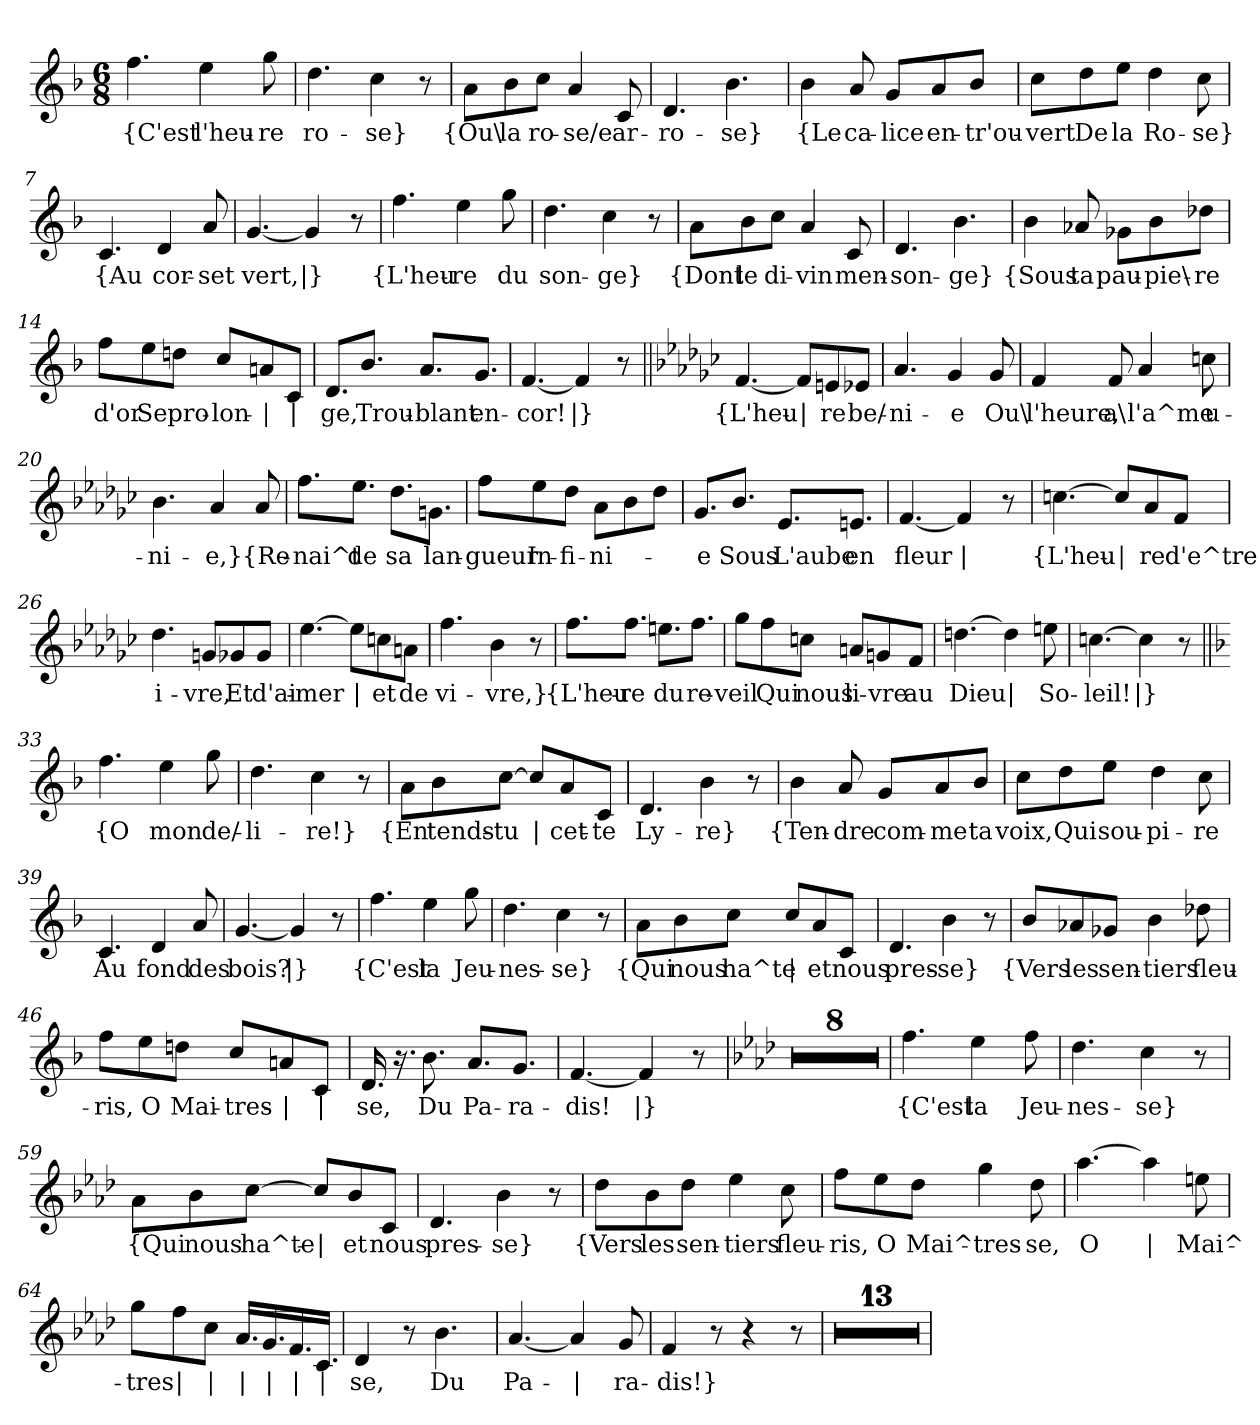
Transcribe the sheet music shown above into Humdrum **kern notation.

**kern	**text
*part1	*part1
*staff1	*staff1
*clefG2	*
*k[b-]	*
*M6/8	*
=1	=1
!	!LO:LY:b
4.ff\	{C'est
!	!LO:LY:b
4ee\	l'heu-
!	!LO:LY:b
8gg\	-re
=2	=2
!	!LO:LY:b
4.dd\	ro-
!	!LO:LY:b
4cc\	-se}
8r	.
=3	=3
!	!LO:LY:b
8a\L	{Ou\
!	!LO:LY:b
8b-\	la
!	!LO:LY:b
8cc\J	ro-
!	!LO:LY:b
4a/	-se/e
!	!LO:LY:b
8c/	ar-
=4	=4
!	!LO:LY:b
4.d/	-ro-
!	!LO:LY:b
4.b-\	-se}
=5	=5
!	!LO:LY:b
4b-\	{Le
!	!LO:LY:b
8a/	ca-
!	!LO:LY:b
8g/L	-lice
!	!LO:LY:b
8a/	en-
!	!LO:LY:b
8b-/J	-tr'ou-
=6	=6
!	!LO:LY:b
8cc\L	-vert
!	!LO:LY:b
8dd\	De
!	!LO:LY:b
8ee\J	la
!	!LO:LY:b
4dd\	Ro-
!	!LO:LY:b
8cc\	-se}
!!LO:LB:g=z
=7	=7
!	!LO:LY:b
4.c/	{Au
!	!LO:LY:b
4d/	cor-
!	!LO:LY:b
8a/	-set
=8	=8
!	!LO:LY:b
[4.g/	vert,
!	!LO:LY:b
4g/]	|}
8r	.
=9	=9
!	!LO:LY:b
4.ff\	{L'heu-
!	!LO:LY:b
4ee\	-re
!	!LO:LY:b
8gg\	du
=10	=10
!	!LO:LY:b
4.dd\	son-
!	!LO:LY:b
4cc\	-ge}
8r	.
=11	=11
!	!LO:LY:b
8a\L	{Dont
!	!LO:LY:b
8b-\	le
!	!LO:LY:b
8cc\J	di-
!	!LO:LY:b
4a/	-vin
!	!LO:LY:b
8c/	men-
=12	=12
!	!LO:LY:b
4.d/	-son-
!	!LO:LY:b
4.b-\	-ge}
!!LO:LB:g=z
=13	=13
!	!LO:LY:b
4b-\	{Sous
!	!LO:LY:b
8a-X/	ta
!	!LO:LY:b
8g-X\L	pau-
!	!LO:LY:b
8b-\	pie\-
!	!LO:LY:b
8dd-X\J	-re
=14	=14
!	!LO:LY:b
8ff\L	d'or
!	!LO:LY:b
8ee\	Se
!	!LO:LY:b
8ddn\J	pro-
!	!LO:LY:b
8cc/L	-lon-
!	!LO:LY:b
8an/	|
!	!LO:LY:b
8c/J	|
=15	=15
!	!LO:LY:b
8.d/L	-ge,
!	!LO:LY:b
8.b-/J	Trou-
!	!LO:LY:b
8.a/L	-blant
!	!LO:LY:b
8.g/J	en-
=16	=16
!	!LO:LY:b
[4.f/	-cor!
!	!LO:LY:b
4f/]	|}
8r	.
!!LO:LB:g=z
=17||	=17||
*k[b-e-a-d-g-c-]	*
!	!LO:LY:b
[4.f/	{L'heu-
!	!LO:LY:b
8f/L]	|
!	!LO:LY:b
8en/	-re
!	!LO:LY:b
8e-X/J	be/-
=18	=18
!	!LO:LY:b
4.a-/	-ni-
!	!LO:LY:b
4g-/	-e
!	!LO:LY:b
8g-/	Ou\
=19	=19
!	!LO:LY:b
4f/	l'heure,
!	!LO:LY:b
8f/	a\
!	!LO:LY:b
4a-/	l'a^me
!	!LO:LY:b
8ccn\	u-
=20	=20
!	!LO:LY:b
4.b-\	-ni-
!	!LO:LY:b
4a-/	-e,}
!	!LO:LY:b
8a-/	{Re-
=21	=21
!	!LO:LY:b
8.ff\L	-nai^t
!	!LO:LY:b
8.ee-\J	de
!	!LO:LY:b
8.dd-\L	sa
!	!LO:LY:b
8.gn\J	lan-
!!LO:LB:g=z
=22	=22
!	!LO:LY:b
8ff\L	-gueur
!	!LO:LY:b
8ee-\	In-
!	!LO:LY:b
8dd-\J	-fi-
!	!LO:LY:b
8a-\L	-ni-
8b-\	.
8dd-\J	.
=23	=23
!	!LO:LY:b
8.g-/L	-e
!	!LO:LY:b
8.b-/J	Sous
!	!LO:LY:b
8.e-/L	L'aube
!	!LO:LY:b
8.en/J	en
=24	=24
!	!LO:LY:b
[4.f/	fleur
!	!LO:LY:b
4f/]	|
8r	.
=25	=25
!	!LO:LY:b
[4.ccn\	{L'heu-
!	!LO:LY:b
8cc/L]	|
!	!LO:LY:b
8a-/	-re
!	!LO:LY:b
8f/J	d'e^tre
=26	=26
!	!LO:LY:b
4.dd-\	i-
!	!LO:LY:b
8gn/L	-vre,
!	!LO:LY:b
8g-X/	Et
!	!LO:LY:b
8g-/J	d'ai-
!!LO:LB:g=z
=27	=27
!	!LO:LY:b
[4.ee-\	mer
!	!LO:LY:b
8ee-\L]	|
!	!LO:LY:b
8ccn\	-et
!	!LO:LY:b
8an\J	de
=28	=28
!	!LO:LY:b
4.ff\	vi-
!	!LO:LY:b
4b-\	-vre,}
8r	.
=29	=29
!	!LO:LY:b
8.ff\L	{L'heu-
!	!LO:LY:b
8.ff\J	-re
!	!LO:LY:b
8.een\L	du
!	!LO:LY:b
8.ff\J	re-
=30	=30
!	!LO:LY:b
8gg-\L	-veil
!	!LO:LY:b
8ff\	Qui
!	!LO:LY:b
8ccn\J	nous
!	!LO:LY:b
8an/L	li-
!	!LO:LY:b
8gn/	-vre
!	!LO:LY:b
8f/J	au
=31	=31
!	!LO:LY:b
[4.ddn\	Dieu
!	!LO:LY:b
4dd\]	|
!	!LO:LY:b
8een\	So-
=32	=32
!	!LO:LY:b
[4.ccn\	-leil!
!	!LO:LY:b
4cc\]	|}
8r	.
!!LO:LB:g=z
=33||	=33||
*k[b-]	*
!	!LO:LY:b
4.ff\	{O
!	!LO:LY:b
4ee\	mon
!	!LO:LY:b
8gg\	de/-
=34	=34
!	!LO:LY:b
4.dd\	-li-
!	!LO:LY:b
4cc\	-re!}
8r	.
=35	=35
!	!LO:LY:b
8a\L	{En
!	!LO:LY:b
8b-\	tends-
!	!LO:LY:b
[8cc\J	-tu
!	!LO:LY:b
8cc/L]	|
!	!LO:LY:b
8a/	cet-
!	!LO:LY:b
8c/J	-te
=36	=36
!	!LO:LY:b
4.d/	Ly-
!	!LO:LY:b
4b-\	-re}
8r	.
=37	=37
!	!LO:LY:b
4b-\	{Ten-
!	!LO:LY:b
8a/	-dre
!	!LO:LY:b
8g/L	com-
!	!LO:LY:b
8a/	-me
!	!LO:LY:b
8b-/J	ta
=38	=38
!	!LO:LY:b
8cc\L	voix,
!	!LO:LY:b
8dd\	Qui
!	!LO:LY:b
8ee\J	sou-
!	!LO:LY:b
4dd\	-pi-
!	!LO:LY:b
8cc\	-re
!!LO:LB:g=z
=39	=39
!	!LO:LY:b
4.c/	Au
!	!LO:LY:b
4d/	fond
!	!LO:LY:b
8a/	des
=40	=40
!	!LO:LY:b
[4.g/	bois?
!	!LO:LY:b
4g/]	|}
8r	.
=41	=41
!	!LO:LY:b
4.ff\	{C'est
!	!LO:LY:b
4ee\	la
!	!LO:LY:b
8gg\	Jeu-
=42	=42
!	!LO:LY:b
4.dd\	-nes-
!	!LO:LY:b
4cc\	-se}
8r	.
=43	=43
!	!LO:LY:b
8a\L	{Qui
!	!LO:LY:b
8b-\	nous
!	!LO:LY:b
8cc\J	ha^te
!	!LO:LY:b
8cc/L	|
!	!LO:LY:b
8a/	et
!	!LO:LY:b
8c/J	nous
=44	=44
!	!LO:LY:b
4.d/	pres-
!	!LO:LY:b
4b-\	-se}
8r	.
!!LO:LB:g=z
=45	=45
!	!LO:LY:b
8b-/L	{Vers
!	!LO:LY:b
8a-X/	les
!	!LO:LY:b
8g-X/J	sen-
!	!LO:LY:b
4b-\	-tiers
!	!LO:LY:b
8dd-X\	fleu-
=46	=46
!	!LO:LY:b
8ff\L	-ris,
!	!LO:LY:b
8ee\	O
!	!LO:LY:b
8ddn\J	Mai-
!	!LO:LY:b
8cc/L	tres-
!	!LO:LY:b
8an/	|
!	!LO:LY:b
8c/J	|
=47	=47
!	!LO:LY:b
16.d/	-se,
16.r	.
!	!LO:LY:b
8.b-\	Du
!	!LO:LY:b
8.a/L	Pa-
!	!LO:LY:b
8.g/J	-ra-
=48	=48
!	!LO:LY:b
[4.f/	-dis!
!	!LO:LY:b
4f/]	|}
8r	.
=49	=49
*k[b-e-a-d-]	*
2.r	.
=50	=50
2.r	.
=51	=51
2.r	.
=52	=52
2.r	.
!!LO:LB:g=z
=53	=53
2.r	.
=54	=54
2.r	.
=55	=55
2.r	.
=56	=56
2.r	.
=57	=57
!	!LO:LY:b
4.ff\	{C'est
!	!LO:LY:b
4ee-\	la
!	!LO:LY:b
8ff\	Jeu-
=58	=58
!	!LO:LY:b
4.dd-\	-nes-
!	!LO:LY:b
4cc\	-se}
8r	.
=59	=59
!	!LO:LY:b
8a-\L	{Qui
!	!LO:LY:b
8b-\	nous
!	!LO:LY:b
[8cc\J	ha^te-
!	!LO:LY:b
8cc/L]	|
!	!LO:LY:b
8b-/	-et
!	!LO:LY:b
8c/J	nous
=60	=60
!	!LO:LY:b
4.d-/	pres-
!	!LO:LY:b
4b-\	-se}
8r	.
!!LO:PB:g=z
=61	=61
!	!LO:LY:b
8dd-\L	{Vers
!	!LO:LY:b
8b-\	les
!	!LO:LY:b
8dd-\J	sen-
!	!LO:LY:b
4ee-\	-tiers
!	!LO:LY:b
8cc\	fleu-
=62	=62
!	!LO:LY:b
8ff\L	-ris,
!	!LO:LY:b
8ee-\	O
!	!LO:LY:b
8dd-\J	Mai^-
!	!LO:LY:b
4gg\	-tres-
!	!LO:LY:b
8dd-\	-se,
=63	=63
!	!LO:LY:b
[4.aa-\	O
!	!LO:LY:b
4aa-\]	|
!	!LO:LY:b
8een\	Mai^-
=64	=64
!	!LO:LY:b
8gg\L	-tres
!	!LO:LY:b
8ff\	|
!	!LO:LY:b
8cc\J	|
!	!LO:LY:b
16.a-/LL	|
!	!LO:LY:b
16.g/	|
!	!LO:LY:b
16.f/	|
!	!LO:LY:b
16.c/JJ	|
=65	=65
!	!LO:LY:b
4d-/	-se,
8r	.
!	!LO:LY:b
4.b-\	Du
!!LO:LB:g=z
=66	=66
!	!LO:LY:b
[4.a-/	Pa-
!	!LO:LY:b
4a-/]	|
!	!LO:LY:b
8g/	-ra-
=67	=67
!	!LO:LY:b
4f/	-dis!}
8r	.
4r	.
8r	.
=68	=68
2.r	.
=69	=69
2.r	.
=70	=70
2.r	.
=71	=71
2.r	.
=72	=72
2.r	.
=73	=73
2.r	.
=74	=74
2.r	.
=75	=75
2.r	.
=76	=76
2.r	.
=77	=77
2.r	.
=78	=78
2.r	.
=79	=79
2.r	.
=80	=80
2.r	.
=	=
*-	*-
